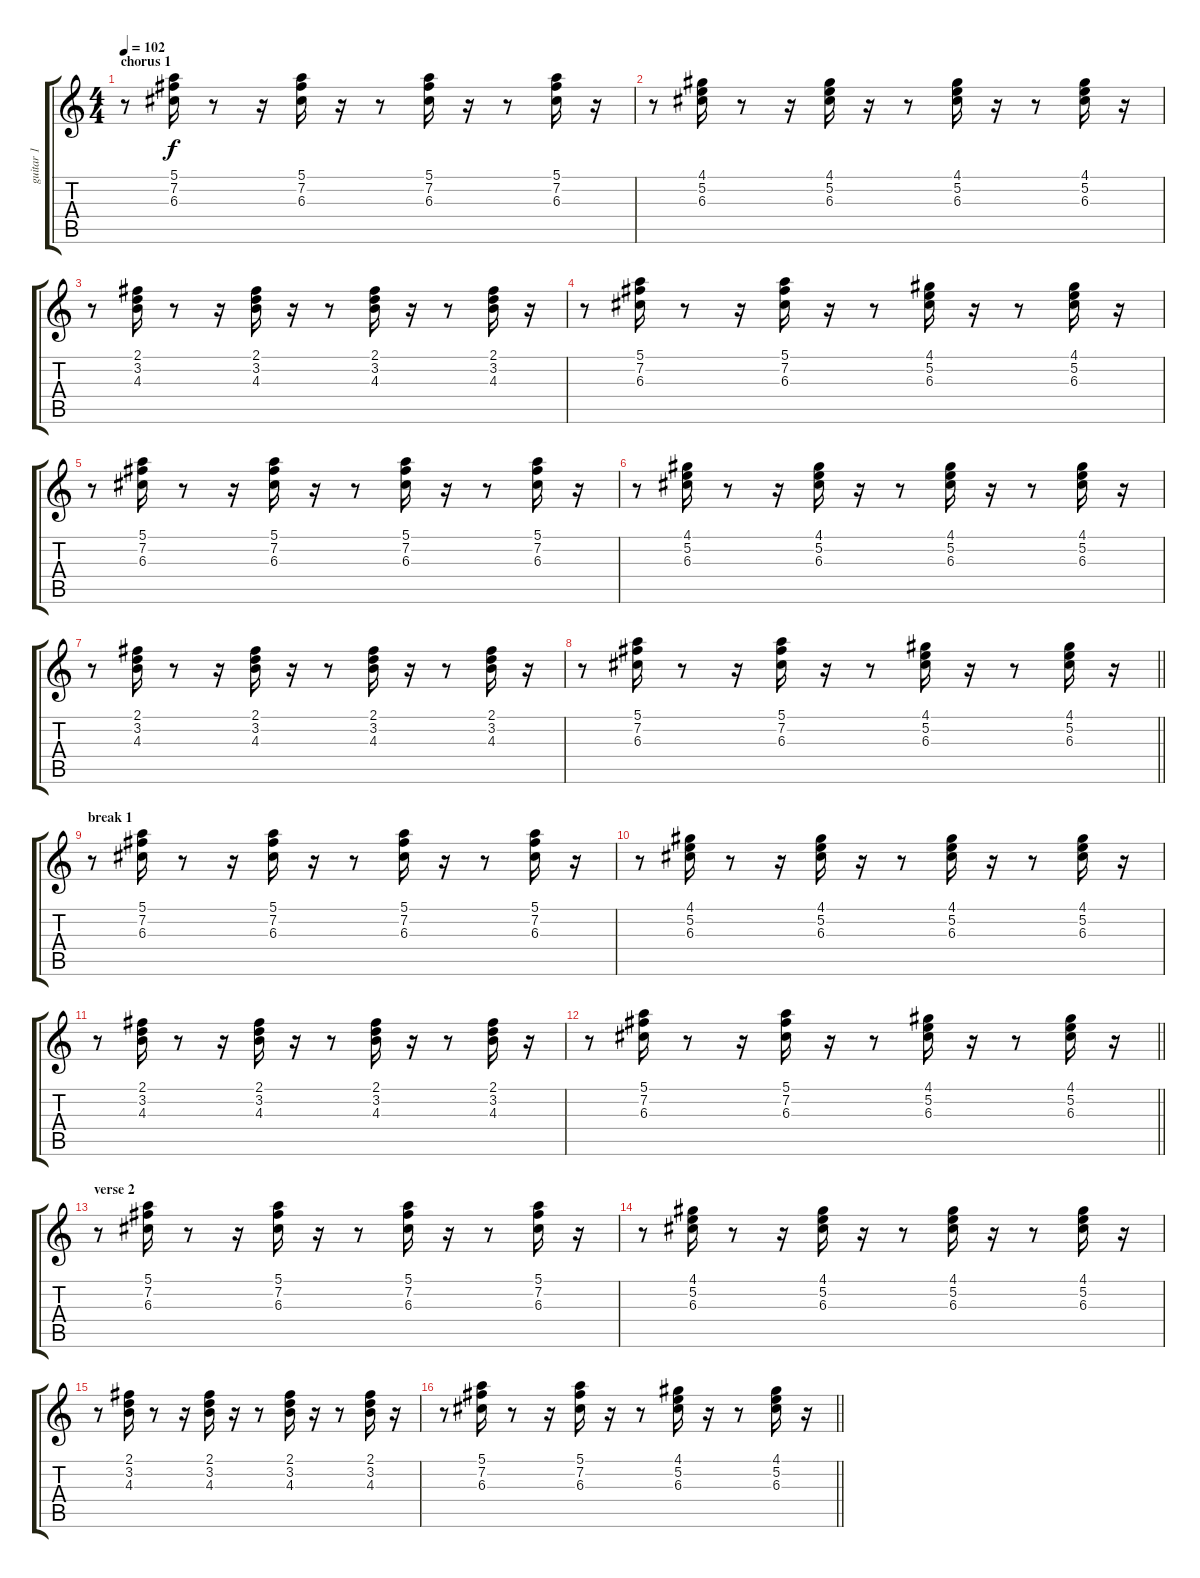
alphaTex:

\track ("guitar 1" "guitar 1") {instrument overdrivenguitar}
\staff {score tabs}
\tuning (E4 B3 G3 D3 A2 E2) {hide}
\ts (4 4)
\section ("" "chorus 1")
\tempo 102
\clef g2
\ks c
r.8{dy f} (5.1 7.2 6.3).16 r.8 r.16 (5.1 7.2 6.3).16 r.16 r.8 (5.1 7.2 6.3).16 r.16 r.8 (5.1 7.2 6.3).16 r.16 |
r.8 (4.1 5.2 6.3).16 r.8 r.16 (4.1 5.2 6.3).16 r.16 r.8 (4.1 5.2 6.3).16 r.16 r.8 (4.1 5.2 6.3).16 r.16 |
r.8 (2.1 3.2 4.3).16 r.8 r.16 (2.1 3.2 4.3).16 r.16 r.8 (2.1 3.2 4.3).16 r.16 r.8 (2.1 3.2 4.3).16 r.16 |
r.8 (5.1 7.2 6.3).16 r.8 r.16 (5.1 7.2 6.3).16 r.16 r.8 (4.1 5.2 6.3).16 r.16 r.8 (4.1 5.2 6.3).16 r.16 |
r.8 (5.1 7.2 6.3).16 r.8 r.16 (5.1 7.2 6.3).16 r.16 r.8 (5.1 7.2 6.3).16 r.16 r.8 (5.1 7.2 6.3).16 r.16 |
r.8 (4.1 5.2 6.3).16 r.8 r.16 (4.1 5.2 6.3).16 r.16 r.8 (4.1 5.2 6.3).16 r.16 r.8 (4.1 5.2 6.3).16 r.16 |
r.8 (2.1 3.2 4.3).16 r.8 r.16 (2.1 3.2 4.3).16 r.16 r.8 (2.1 3.2 4.3).16 r.16 r.8 (2.1 3.2 4.3).16 r.16 |
\barLineRight lightlight
r.8 (5.1 7.2 6.3).16 r.8 r.16 (5.1 7.2 6.3).16 r.16 r.8 (4.1 5.2 6.3).16 r.16 r.8 (4.1 5.2 6.3).16 r.16 |
\section ("" "break 1")
r.8 (5.1 7.2 6.3).16 r.8 r.16 (5.1 7.2 6.3).16 r.16 r.8 (5.1 7.2 6.3).16 r.16 r.8 (5.1 7.2 6.3).16 r.16 |
r.8 (4.1 5.2 6.3).16 r.8 r.16 (4.1 5.2 6.3).16 r.16 r.8 (4.1 5.2 6.3).16 r.16 r.8 (4.1 5.2 6.3).16 r.16 |
r.8 (2.1 3.2 4.3).16 r.8 r.16 (2.1 3.2 4.3).16 r.16 r.8 (2.1 3.2 4.3).16 r.16 r.8 (2.1 3.2 4.3).16 r.16 |
\barLineRight lightlight
r.8 (5.1 7.2 6.3).16 r.8 r.16 (5.1 7.2 6.3).16 r.16 r.8 (4.1 5.2 6.3).16 r.16 r.8 (4.1 5.2 6.3).16 r.16 |
\section ("" "verse 2 ")
r.8 (5.1 7.2 6.3).16 r.8 r.16 (5.1 7.2 6.3).16 r.16 r.8 (5.1 7.2 6.3).16 r.16 r.8 (5.1 7.2 6.3).16 r.16 |
r.8 (4.1 5.2 6.3).16 r.8 r.16 (4.1 5.2 6.3).16 r.16 r.8 (4.1 5.2 6.3).16 r.16 r.8 (4.1 5.2 6.3).16 r.16 |
r.8 (2.1 3.2 4.3).16 r.8 r.16 (2.1 3.2 4.3).16 r.16 r.8 (2.1 3.2 4.3).16 r.16 r.8 (2.1 3.2 4.3).16 r.16 |
\barLineRight lightlight
r.8 (5.1 7.2 6.3).16 r.8 r.16 (5.1 7.2 6.3).16 r.16 r.8 (4.1 5.2 6.3).16 r.16 r.8 (4.1 5.2 6.3).16 r.16
